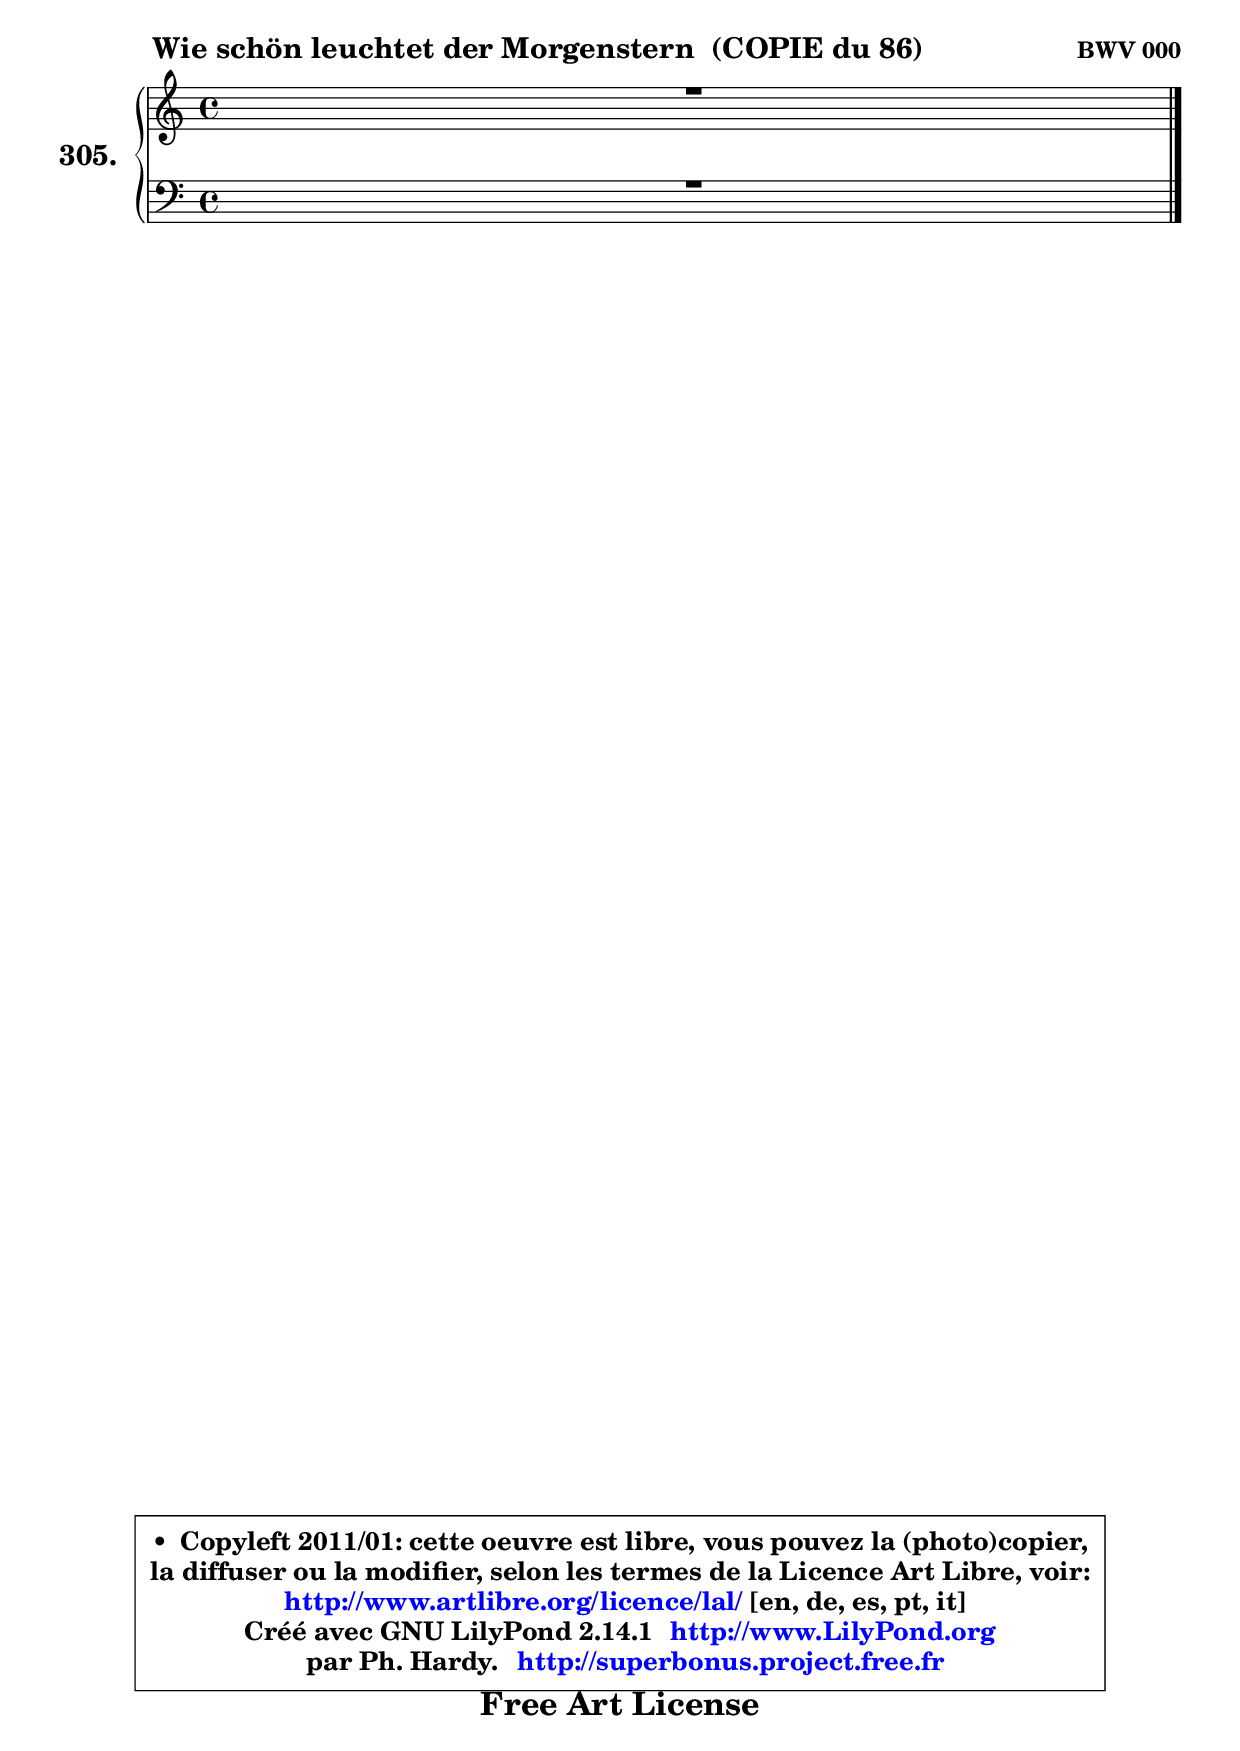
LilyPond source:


\version "2.14.1"

    \paper {
%	system-system-spacing #'padding = #0.1
%	score-system-spacing #'padding = #0.1
%	ragged-bottom = ##f
%	ragged-last-bottom = ##f
	ragged-right = ##f
	}

    \header {
      opus = \markup { \bold "BWV 000" }
      piece = \markup { \hspace #9 \fontsize #2 \bold "Wie schön leuchtet der Morgenstern  (COPIE du 86)" }
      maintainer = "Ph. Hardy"
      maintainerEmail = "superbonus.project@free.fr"
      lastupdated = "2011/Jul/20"
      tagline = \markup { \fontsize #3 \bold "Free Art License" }
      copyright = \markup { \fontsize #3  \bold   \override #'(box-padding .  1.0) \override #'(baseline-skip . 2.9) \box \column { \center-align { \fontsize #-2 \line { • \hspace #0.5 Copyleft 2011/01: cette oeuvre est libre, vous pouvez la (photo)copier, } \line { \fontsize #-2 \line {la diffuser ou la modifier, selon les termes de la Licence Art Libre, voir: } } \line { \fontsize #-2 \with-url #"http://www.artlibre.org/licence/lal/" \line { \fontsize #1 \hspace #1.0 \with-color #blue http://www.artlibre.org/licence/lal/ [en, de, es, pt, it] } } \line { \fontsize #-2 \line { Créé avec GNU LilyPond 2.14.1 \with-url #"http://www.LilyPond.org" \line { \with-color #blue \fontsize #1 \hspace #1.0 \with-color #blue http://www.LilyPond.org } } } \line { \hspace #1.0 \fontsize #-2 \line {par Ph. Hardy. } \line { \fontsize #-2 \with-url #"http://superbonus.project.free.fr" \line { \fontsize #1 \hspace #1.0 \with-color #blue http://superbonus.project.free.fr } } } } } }

	  }

  guidemidi = {
	\tempo 4 = 78

	}

  upper = {
	\time 4/4
	\key c \major
	\clef treble
	\voiceOne
	<< { 
	% SOPRANO
	\set Voice.midiInstrument = "acoustic grand"
	\relative c' {
	R1 |
\break
        \bar "|."
	} % fin de relative
	}

	\context Voice="1" { \voiceTwo 
	% ALTO
	\set Voice.midiInstrument = "acoustic grand"
	\relative c' {
	
        \bar "|."
	} % fin de relative
	\oneVoice
	} >>
	}

    lower = {
	\time 4/4
	\key c \major
	\clef bass
	\voiceOne
	<< { 
	% TENOR
	\set Voice.midiInstrument = "acoustic grand"
	\relative c' {
	R1 |
\break
        \bar "|."
	} % fin de relative
	}
	\context Voice="1" { \voiceTwo 
	% BASS
	\set Voice.midiInstrument = "acoustic grand"
	\relative c {
        
        \bar "|."
	} % fin de relative
	\oneVoice
	} >>
	}


    \score { 

	\new PianoStaff <<
	\set PianoStaff.instrumentName = \markup { \bold \huge "305." }
	\new Staff = "upper" \upper
	\new Staff = "lower" \lower
	>>

    \layout {
%	ragged-last = ##f
	   }

         } % fin de score

  \score {
    \unfoldRepeats { << \guidemidi \upper \lower >> }
    \midi {
    \context {
     \Staff
      \remove "Staff_performer"
               }

     \context {
      \Voice
       \consists "Staff_performer"
                }

     \context { 
      \Score
      tempoWholesPerMinute = #(ly:make-moment 78 4)
		}
	    }
	}

